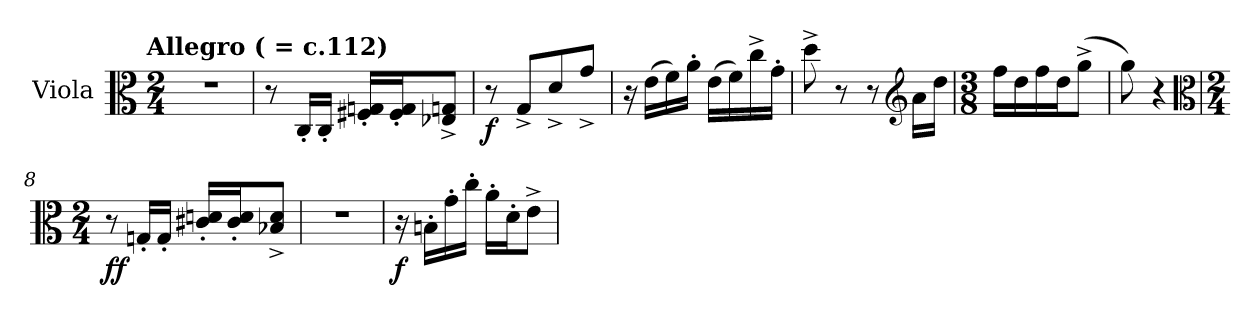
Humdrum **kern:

**kern	**dynam
*part1	*part1
*staff1	*staff1
*I"Viola	*
*I'Vla.	*
*clefC3	*
*k[]	*
!!LO:TX:omd:t=Allegro (  = c.112)
*M2/4	*
*MM112	*
=1	=1
2r	.
=2	=2
8r	.
16C'>/LL	.
16C'>/JJ	.
16F#X'>/ 16Gn'>/LL	.
16F#'>/ 16G'>/J	.
8E-X^>/ 8Gn^>/J	.
=3	=3
!	!LO:DY:b
8r	f
8G^>/L	.
8d^>/	.
8g^>/J	.
=4	=4
16r	.
(>16e\LL	.
16f\)	.
16a'\JJ	.
(>16e\LL	.
16f\)	.
16cc^\	.
16g'\JJ	.
=5	=5
8dd^\	.
8r	.
8r	.
*clefG2	*
16a\LL	.
16dd\JJ	.
=6	=6
*M3/8	*
16ff\LL	.
16dd\	.
16ff\	.
16dd\J	.
(>8gg^\J	.
!!LO:LB:g=z
=7	=7
8gg\)	.
4r	.
*clefC3	*
=8	=8
*M2/4	*
!	!LO:DY:b
8r	ff
16Gn'/LL	.
16G'/JJ	.
16c#X'/ 16dn'/LL	.
16c#'/ 16d'/J	.
8B-X^/ 8d^/J	.
=9	=9
2r	.
=10	=10
!	!LO:DY:b
16r	f
16Bn'\LL	.
16g'\	.
16cc'\JJ	.
16a'\LL	.
16d'\J	.
8e^\J	.
=	=
*-	*-
